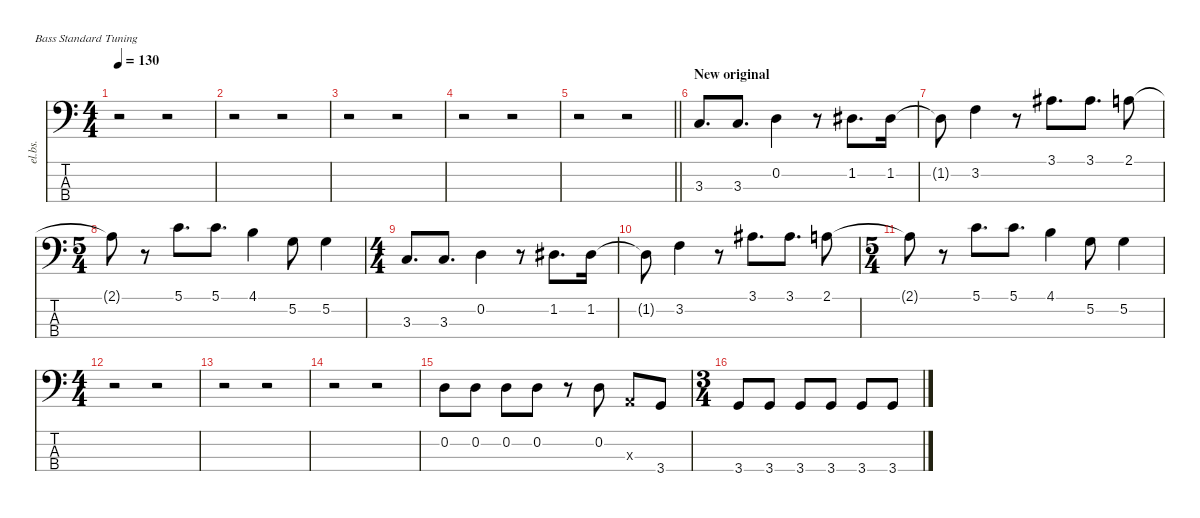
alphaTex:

\defaultSystemsLayout 4
\hideDynamics
\bracketExtendMode nobrackets
\track ("Chipon" "el.bs.") {instrument electricbassfinger}
\staff {score tabs}
\tuning (G2 D2 A1 E1)
\ts (4 4)
\tempo 130
\clef f4
\ks c
r.2{dy ff} r.2 |
r.2 r.2 |
r.2 r.2 |
r.2 r.2 |
\barLineRight lightlight
r.2 r.2 |
\section ("" "New original")
3.3.8{d dy f} 3.3.8{d} 0.2.4 r.8 1.2{acc #}.8{d} 1.2{acc #}.16 |
1.2{t acc #}.8 3.2.4 r.8 3.1{acc #}.8{d} 3.1{acc #}.8{d} 2.1.8 |
\ts (5 4)
\beaming (8 2 2 2 4)
2.1{t}.8 r.8 5.1.8{d} 5.1.8{d} 4.1.4 5.2.8 5.2.4 |
\ts (4 4)
\beaming (8 2 2 2 2)
3.3.8{d} 3.3.8{d} 0.2.4 r.8 1.2{acc #}.8{d} 1.2{acc #}.16 |
1.2{t acc #}.8 3.2.4 r.8 3.1{acc #}.8{d} 3.1{acc #}.8{d} 2.1.8 |
\ts (5 4)
\beaming (8 2 2 2 4)
2.1{t}.8 r.8 5.1.8{d} 5.1.8{d} 4.1.4 5.2.8 5.2.4 |
\ts (4 4)
\beaming (8 2 2 2 2)
r.2 r.2 |
r.2 r.2 |
r.2 r.2 |
0.2.8 0.2.8 0.2.8 0.2.8 r.8 0.2.8 0.3{x}.8 3.4.8 |
\ts (3 4)
\beaming (8 2 2 2)
3.4.8 3.4.8 3.4.8 3.4.8 3.4.8 3.4.8
